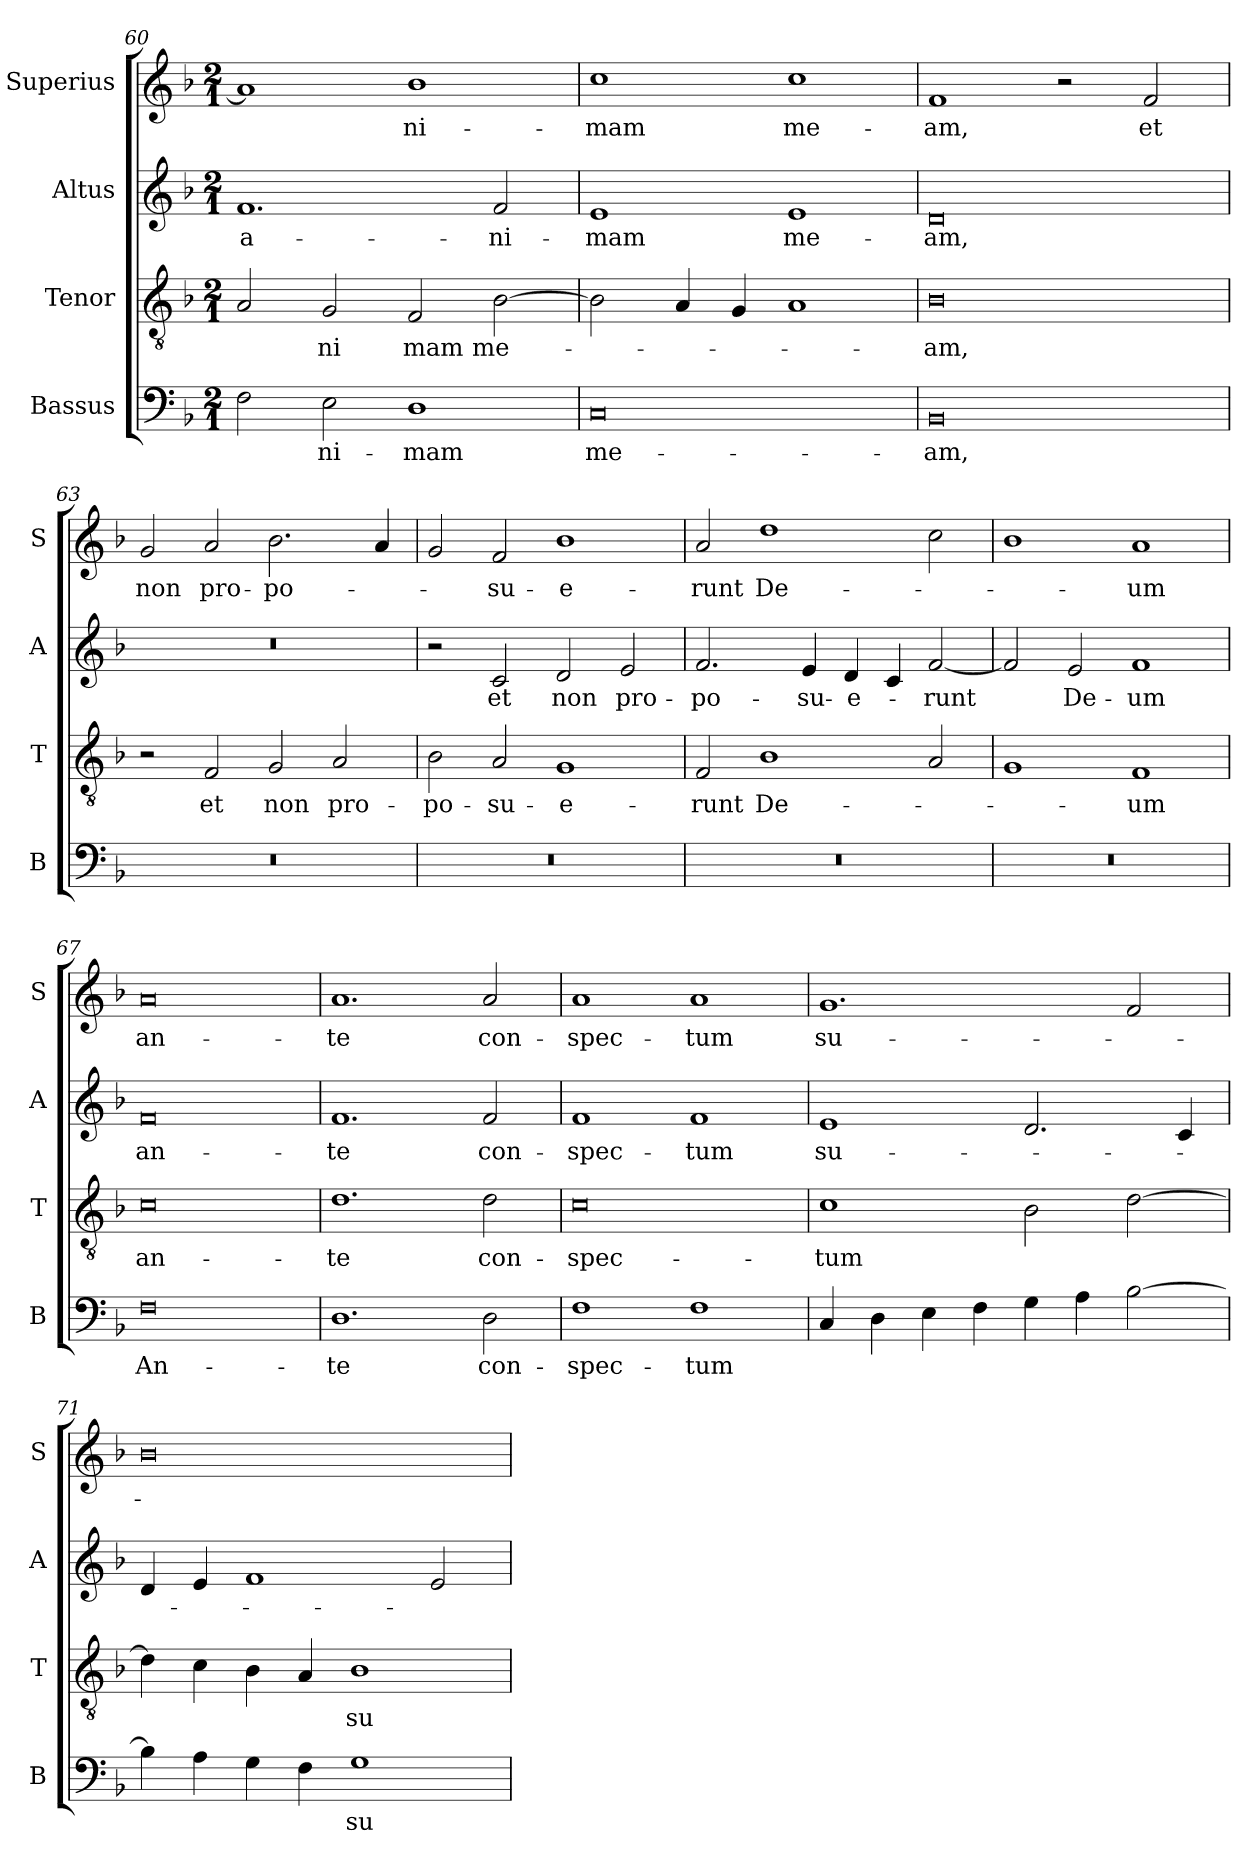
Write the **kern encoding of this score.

**kern	**text	**kern	**text	**kern	**text	**kern	**text
*part4	*part4	*part3	*part3	*part2	*part2	*part1	*part1
*staff4	*staff4	*staff3	*staff3	*staff2	*staff2	*staff1	*staff1
*I"Bassus	*	*I"Tenor	*	*I"Altus	*	*I"Superius	*
*I'B	*	*I'T	*	*I'A	*	*I'S	*
*clefF4	*	*clefGv2	*	*clefG2	*	*clefG2	*
*k[b-]	*	*k[b-]	*	*k[b-]	*	*k[b-]	*
*F:	*	*F:	*	*F:	*	*F:	*
*M2/1	*	*M2/1	*	*M2/1	*	*M2/1	*
=60	=60	=60	=60	=60	=60	=60	=60
2F	.	2A	.	1.f	a-	1a]	.
2E	-ni-	2G	-ni	.	.	.	.
1D	-mam	2F	mam	.	.	1b-	-ni-
.	.	[2B-	me-	2f	-ni-	.	.
=61	=61	=61	=61	=61	=61	=61	=61
0C	me-	2B-]	.	1e	-mam	1cc	-mam
.	.	4A	.	.	.	.	.
.	.	4G	.	.	.	.	.
.	.	1A	.	1e	me-	1cc	me-
=62	=62	=62	=62	=62	=62	=62	=62
0BB-	-am,	0B-	-am,	0d	-am,	1f	-am,
.	.	.	.	.	.	2r	.
.	.	.	.	.	.	2f	et
=63	=63	=63	=63	=63	=63	=63	=63
0r	.	2r	.	0r	.	2g	non
.	.	2F	et	.	.	2a	pro-
.	.	2G	non	.	.	2.b-	-po-
.	.	2A	pro-	.	.	.	.
.	.	.	.	.	.	4a	.
=64	=64	=64	=64	=64	=64	=64	=64
0r	.	2B-	-po-	2r	.	2g	.
.	.	2A	-su-	2c	et	2f	-su-
.	.	1G	-e-	2d	non	1b-	-e-
.	.	.	.	2e	pro-	.	.
=65	=65	=65	=65	=65	=65	=65	=65
0r	.	2F	-runt	2.f	-po-	2a	-runt
.	.	1B-	De-	.	.	1dd	De-
.	.	.	.	4e	-su-	.	.
.	.	.	.	4d	-e-	.	.
.	.	.	.	4c	.	.	.
.	.	2A	.	[2f	-runt	2cc	.
=66	=66	=66	=66	=66	=66	=66	=66
0r	.	1G	.	2f]	.	1b-	.
.	.	.	.	2e	De-	.	.
.	.	1F	-um	1f	-um	1a	-um
=67	=67	=67	=67	=67	=67	=67	=67
0F	An-	0c	an-	0f	an-	0a	an-
=68	=68	=68	=68	=68	=68	=68	=68
1.D	-te	1.d	-te	1.f	-te	1.a	-te
2D	con-	2d	con-	2f	con-	2a	con-
=69	=69	=69	=69	=69	=69	=69	=69
1F	-spec-	0c	-spec-	1f	-spec-	1a	-spec-
1F	-tum	.	.	1f	-tum	1a	-tum
=70	=70	=70	=70	=70	=70	=70	=70
4C	.	1c	-tum	1e	su-	1.g	su-
4D	.	.	.	.	.	.	.
4E	.	.	.	.	.	.	.
4F	.	.	.	.	.	.	.
4G	.	2B-	.	2.d	.	.	.
4A	.	.	.	.	.	.	.
[2B-	.	[2d	.	.	.	2f	.
.	.	.	.	4c	.	.	.
=71	=71	=71	=71	=71	=71	=71	=71
4B-]	.	4d]	.	4d	.	0b-	.
4A	.	4c	.	4e	.	.	.
4G	.	4B-	.	1f	.	.	.
4F	.	4A	.	.	.	.	.
1G	su-	1B-	su-	.	.	.	.
.	.	.	.	2e	.	.	.
=	=	=	=	=	=	=	=
*-	*-	*-	*-	*-	*-	*-	*-
